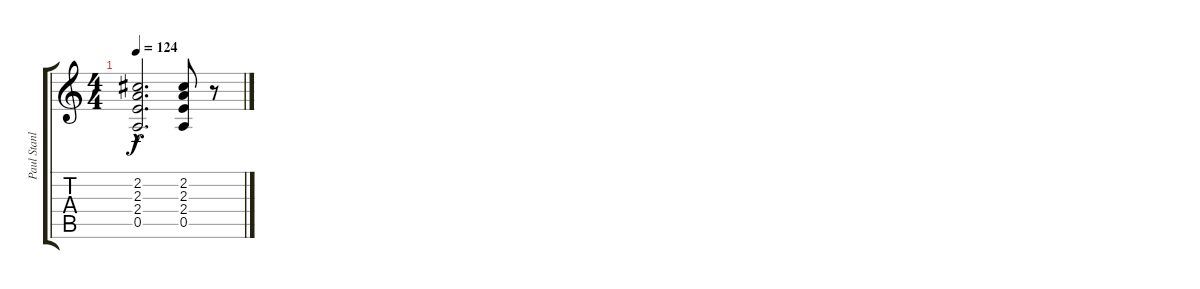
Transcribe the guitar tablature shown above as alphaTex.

\track ("Paul Stanley" "Paul Stanl") {instrument overdrivenguitar}
\staff {score tabs}
\tuning (E4 B3 G3 D3 A2 E2) {hide}
\ts (4 4)
\tempo 124
\clef g2
\ks c
(2.2{hac t} 2.3{hac t} 2.4{hac t} 0.5{hac t}).2{d dy f} (2.2 2.3 2.4 0.5).8 r.8
